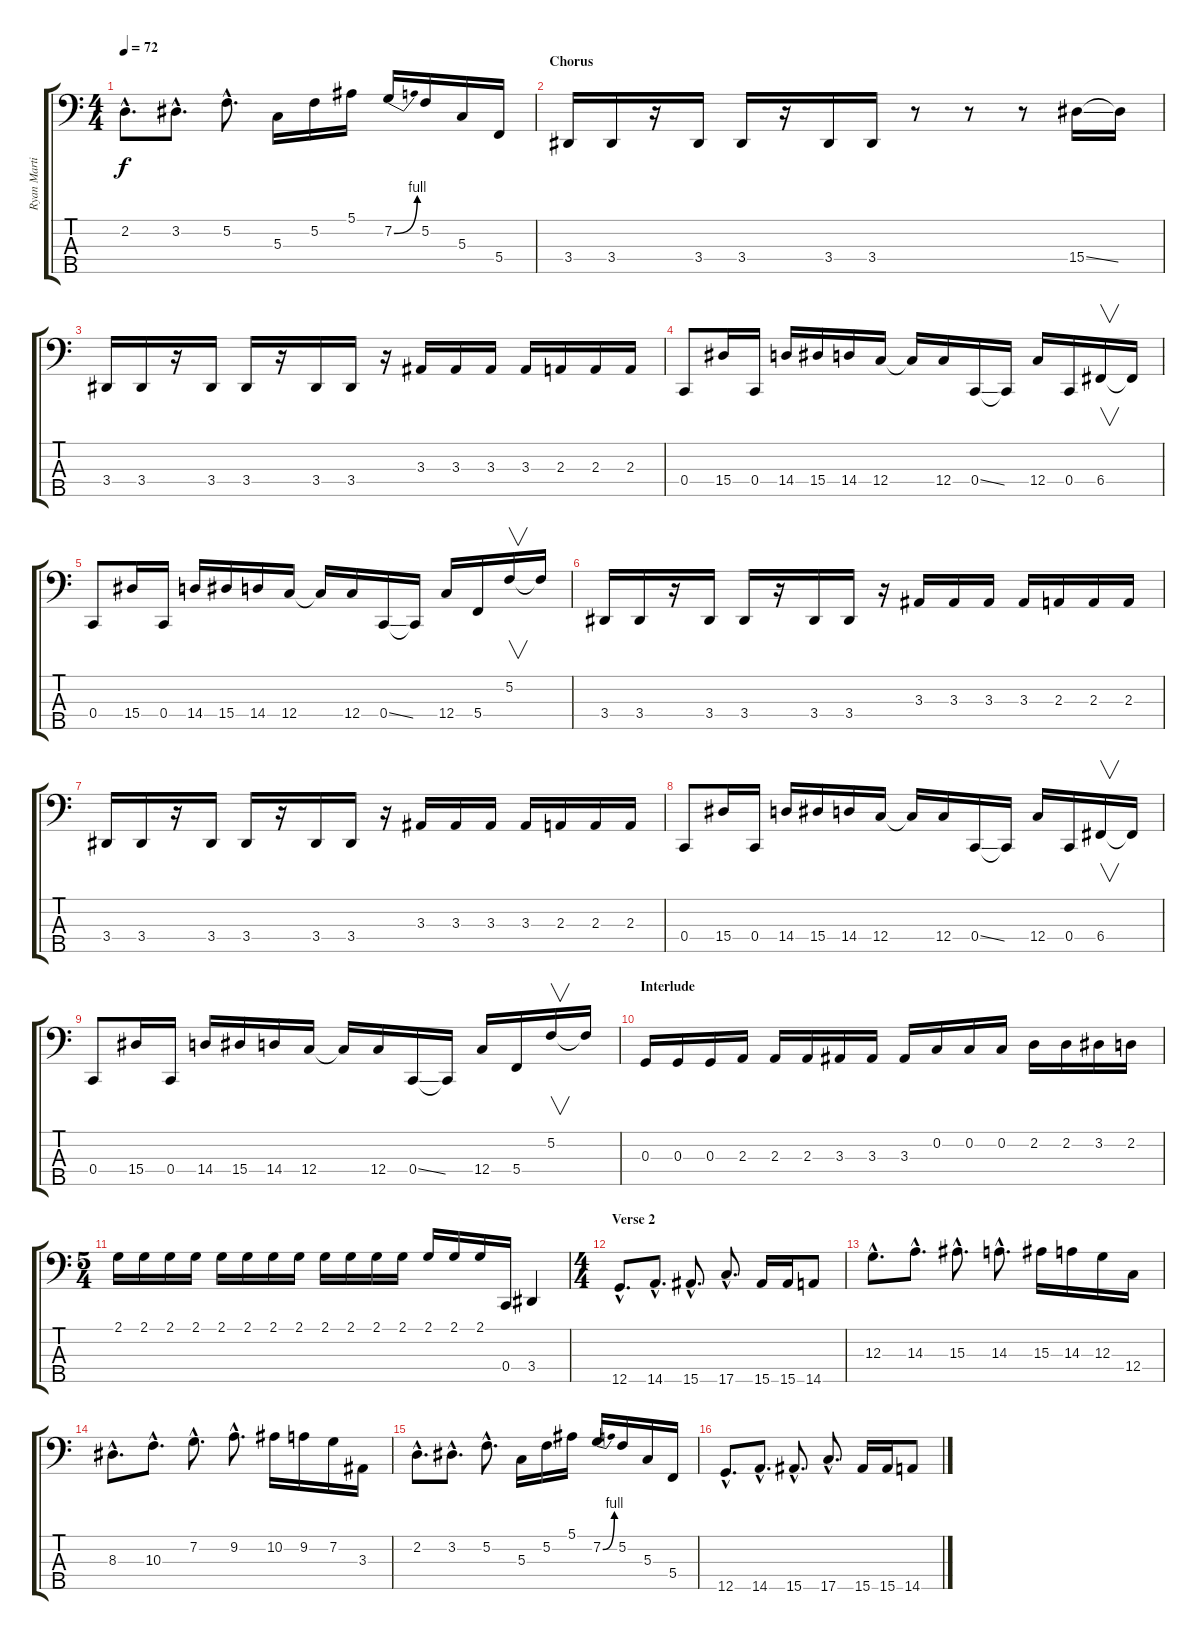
\track ("Ryan Martinie \"Rü-D\" (Sound Effect)" "Ryan Marti") {instrument electricbasspick}
\staff {score tabs}
\tuning (F2 C2 G1 C1 G0) {hide}
\ts (4 4)
\tempo 72
\clef f4
\ks c
2.2{hac}.8{d dy f} 3.2{hac}.8{d} 5.2{hac}.8{d} 5.3.16 5.2.16 5.1.16 7.2{be (bend 0 0 60 4)}.16 5.2.16 5.3.16 5.4.16 |
\section ("" "Chorus")
3.4.16 3.4.16 r.16 3.4.16 3.4.16 r.16 3.4.16 3.4.16 r.8 r.8 r.8 15.4{ss}.16 15.4{t}.16 |
3.4.16 3.4.16 r.16 3.4.16 3.4.16 r.16 3.4.16 3.4.16 r.16 3.3.16 3.3.16 3.3.16 3.3.16 2.3.16 2.3.16 2.3.16 |
0.4.8 15.4.16 0.4.16 14.4.16 15.4.16 14.4.16 12.4.16 12.4{t}.16 12.4.16 0.4{ss}.16 0.4{t}.16 12.4.16 0.4.16 6.4.16{v} 6.4{t}.16 |
0.4.8 15.4.16 0.4.16 14.4.16 15.4.16 14.4.16 12.4.16 12.4{t}.16 12.4.16 0.4{ss}.16 0.4{t}.16 12.4.16 5.4.16 5.2.16{v} 5.2{t}.16 |
3.4.16 3.4.16 r.16 3.4.16 3.4.16 r.16 3.4.16 3.4.16 r.16 3.3.16 3.3.16 3.3.16 3.3.16 2.3.16 2.3.16 2.3.16 |
3.4.16 3.4.16 r.16 3.4.16 3.4.16 r.16 3.4.16 3.4.16 r.16 3.3.16 3.3.16 3.3.16 3.3.16 2.3.16 2.3.16 2.3.16 |
0.4.8 15.4.16 0.4.16 14.4.16 15.4.16 14.4.16 12.4.16 12.4{t}.16 12.4.16 0.4{ss}.16 0.4{t}.16 12.4.16 0.4.16 6.4.16{v} 6.4{t}.16 |
0.4.8 15.4.16 0.4.16 14.4.16 15.4.16 14.4.16 12.4.16 12.4{t}.16 12.4.16 0.4{ss}.16 0.4{t}.16 12.4.16 5.4.16 5.2.16{v} 5.2{t}.16 |
\section ("" "Interlude")
0.3.16 0.3.16 0.3.16 2.3.16 2.3.16 2.3.16 3.3.16 3.3.16 3.3.16 0.2.16 0.2.16 0.2.16 2.2.16 2.2.16 3.2.16 2.2.16 |
\ts (5 4)
2.1.16 2.1.16 2.1.16 2.1.16 2.1.16 2.1.16 2.1.16 2.1.16 2.1.16 2.1.16 2.1.16 2.1.16 2.1.16 2.1.16 2.1.16 0.4.16 3.4.4 |
\ts (4 4)
\section ("" "Verse 2")
12.5{hac}.8{d} 14.5{hac}.8{d} 15.5{hac}.8{d} 17.5{hac}.8{d} 15.5.16 15.5.16 14.5.8 |
12.3{hac}.8{d} 14.3{hac}.8{d} 15.3{hac}.8{d} 14.3{hac}.8{d} 15.3.16 14.3.16 12.3.16 12.4.16 |
8.3{hac}.8{d} 10.3{hac}.8{d} 7.2{hac}.8{d} 9.2{hac}.8{d} 10.2.16 9.2.16 7.2.16 3.3.16 |
2.2{hac}.8{d} 3.2{hac}.8{d} 5.2{hac}.8{d} 5.3.16 5.2.16 5.1.16 7.2{be (bend 0 0 60 4)}.16 5.2.16 5.3.16 5.4.16 |
12.5{hac}.8{d} 14.5{hac}.8{d} 15.5{hac}.8{d} 17.5{hac}.8{d} 15.5.16 15.5.16 14.5.8
